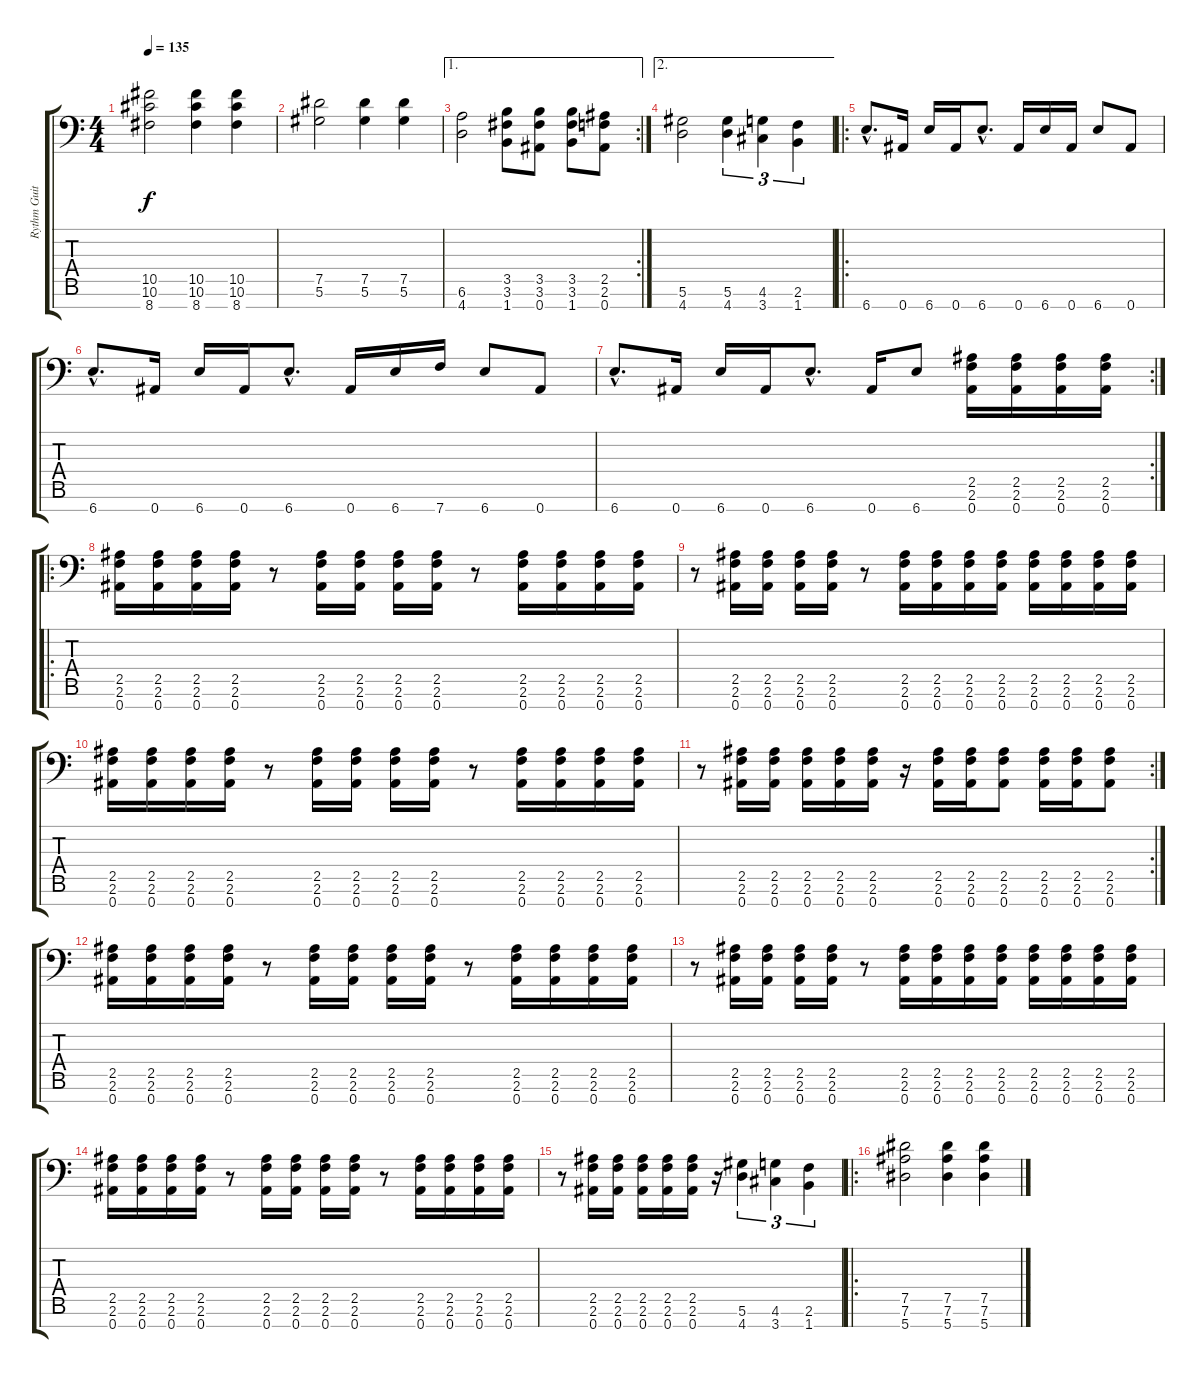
\track ("Rythm Guitar" "Rythm Guit") {instrument distortionguitar}
\staff {score tabs}
\tuning (Eb4 Bb3 Gb3 Db3 Ab2 Eb2 Bb1) {hide}
\ts (4 4)
\tempo 135
\clef f4
\ks c
(10.5 10.6 8.7).2{dy f} (10.5 10.6 8.7).4 (10.5 10.6 8.7).4 |
(7.5 5.6).2 (7.5 5.6).4 (7.5 5.6).4 |
\ae 1
\rc 2
(6.6 4.7).2 (3.5 3.6 1.7).8 (3.5 3.6 0.7).8 (3.5 3.6 1.7).8 (2.5 2.6 0.7).8 |
\ae 2
(5.6 4.7).2 (5.6 4.7).4{tu (3 2)} (4.6 3.7).4{tu (3 2)} (2.6 1.7).4{tu (3 2)} |
\ro
6.7{hac}.8{d} 0.7.16 6.7.16 0.7.16 6.7{hac}.8{d} 0.7.16 6.7.16 0.7.16 6.7.8 0.7.8 |
6.7{hac}.8{d} 0.7.16 6.7.16 0.7.16 6.7{hac}.8{d} 0.7.16 6.7.16 7.7.16 6.7.8 0.7.8 |
\rc 2
6.7{hac}.8{d} 0.7.16 6.7.16 0.7.16 6.7{hac}.8{d} 0.7.16 6.7.8 (2.5 2.6 0.7).16 (2.5 2.6 0.7).16 (2.5 2.6 0.7).16 (2.5 2.6 0.7).16 |
\ro
(2.5 2.6 0.7).16 (2.5 2.6 0.7).16 (2.5 2.6 0.7).16 (2.5 2.6 0.7).16 r.8 (2.5 2.6 0.7).16 (2.5 2.6 0.7).16 (2.5 2.6 0.7).16 (2.5 2.6 0.7).16 r.8 (2.5 2.6 0.7).16 (2.5 2.6 0.7).16 (2.5 2.6 0.7).16 (2.5 2.6 0.7).16 |
r.8 (2.5 2.6 0.7).16 (2.5 2.6 0.7).16 (2.5 2.6 0.7).16 (2.5 2.6 0.7).16 r.8 (2.5 2.6 0.7).16 (2.5 2.6 0.7).16 (2.5 2.6 0.7).16 (2.5 2.6 0.7).16 (2.5 2.6 0.7).16 (2.5 2.6 0.7).16 (2.5 2.6 0.7).16 (2.5 2.6 0.7).16 |
(2.5 2.6 0.7).16 (2.5 2.6 0.7).16 (2.5 2.6 0.7).16 (2.5 2.6 0.7).16 r.8 (2.5 2.6 0.7).16 (2.5 2.6 0.7).16 (2.5 2.6 0.7).16 (2.5 2.6 0.7).16 r.8 (2.5 2.6 0.7).16 (2.5 2.6 0.7).16 (2.5 2.6 0.7).16 (2.5 2.6 0.7).16 |
\rc 2
r.8 (2.5 2.6 0.7).16 (2.5 2.6 0.7).16 (2.5 2.6 0.7).16 (2.5 2.6 0.7).16 (2.5 2.6 0.7).16 r.16 (2.5 2.6 0.7).16 (2.5 2.6 0.7).16 (2.5 2.6 0.7).8 (2.5 2.6 0.7).16 (2.5 2.6 0.7).16 (2.5 2.6 0.7).8 |
(2.5 2.6 0.7).16 (2.5 2.6 0.7).16 (2.5 2.6 0.7).16 (2.5 2.6 0.7).16 r.8 (2.5 2.6 0.7).16 (2.5 2.6 0.7).16 (2.5 2.6 0.7).16 (2.5 2.6 0.7).16 r.8 (2.5 2.6 0.7).16 (2.5 2.6 0.7).16 (2.5 2.6 0.7).16 (2.5 2.6 0.7).16 |
r.8 (2.5 2.6 0.7).16 (2.5 2.6 0.7).16 (2.5 2.6 0.7).16 (2.5 2.6 0.7).16 r.8 (2.5 2.6 0.7).16 (2.5 2.6 0.7).16 (2.5 2.6 0.7).16 (2.5 2.6 0.7).16 (2.5 2.6 0.7).16 (2.5 2.6 0.7).16 (2.5 2.6 0.7).16 (2.5 2.6 0.7).16 |
(2.5 2.6 0.7).16 (2.5 2.6 0.7).16 (2.5 2.6 0.7).16 (2.5 2.6 0.7).16 r.8 (2.5 2.6 0.7).16 (2.5 2.6 0.7).16 (2.5 2.6 0.7).16 (2.5 2.6 0.7).16 r.8 (2.5 2.6 0.7).16 (2.5 2.6 0.7).16 (2.5 2.6 0.7).16 (2.5 2.6 0.7).16 |
r.8 (2.5 2.6 0.7).16 (2.5 2.6 0.7).16 (2.5 2.6 0.7).16 (2.5 2.6 0.7).16 (2.5 2.6 0.7).16 r.16 (5.6 4.7).4{tu (3 2)} (4.6 3.7).4{tu (3 2)} (2.6 1.7).4{tu (3 2)} |
\ro
(7.5 7.6 5.7).2 (7.5 7.6 5.7).4 (7.5{ss} 7.6{ss} 5.7{ss}).4
